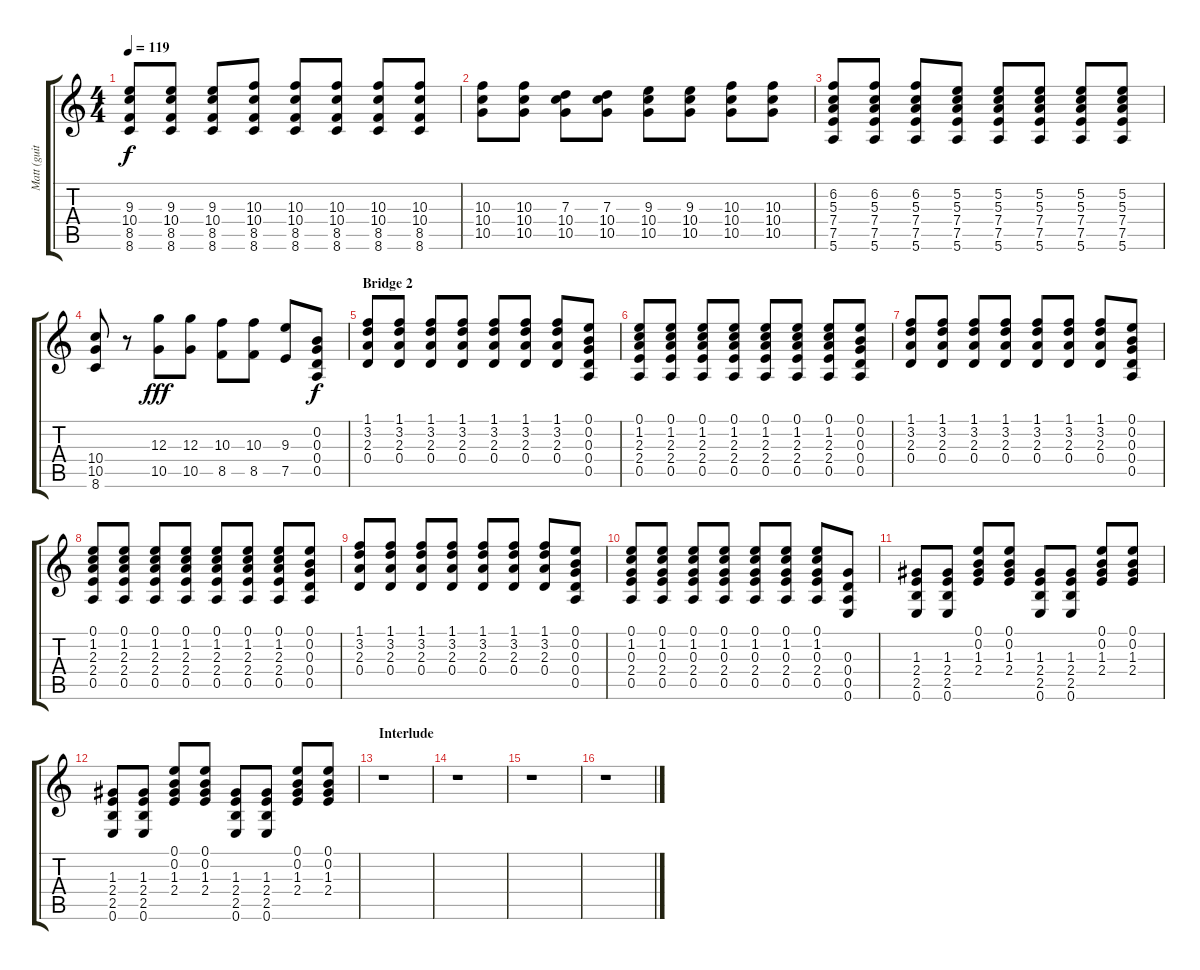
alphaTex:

\track ("Matt (guitar 2)" "Matt (guit") {instrument distortionguitar}
\staff {score tabs}
\tuning (E4 B3 G3 D3 A2 E2) {hide}
\ts (4 4)
\tempo 119
\clef g2
\ks c
(9.3 10.4 8.5 8.6).8{dy f} (9.3 10.4 8.5 8.6).8 (9.3 10.4 8.5 8.6).8 (10.3 10.4 8.5 8.6).8 (10.3 10.4 8.5 8.6).8 (10.3 10.4 8.5 8.6).8 (10.3 10.4 8.5 8.6).8 (10.3 10.4 8.5 8.6).8 |
(10.3 10.4 10.5).8 (10.3 10.4 10.5).8 (7.3 10.4 10.5).8 (7.3 10.4 10.5).8 (9.3 10.4 10.5).8 (9.3 10.4 10.5).8 (10.3 10.4 10.5).8 (10.3 10.4 10.5).8 |
(6.2 5.3 7.4 7.5 5.6).8 (6.2 5.3 7.4 7.5 5.6).8 (6.2 5.3 7.4 7.5 5.6).8 (5.2 5.3 7.4 7.5 5.6).8 (5.2 5.3 7.4 7.5 5.6).8 (5.2 5.3 7.4 7.5 5.6).8 (5.2 5.3 7.4 7.5 5.6).8 (5.2 5.3 7.4 7.5 5.6).8 |
(10.4 10.5 8.6).8 r.8 (12.3 10.5).8{dy fff} (12.3 10.5).8 (10.3 8.5).8 (10.3 8.5).8 (9.3 7.5).8 (0.2 0.3 0.4 0.5).8{dy f} |
\section ("" "Bridge 2")
(1.1 3.2 2.3 0.4).8 (1.1 3.2 2.3 0.4).8 (1.1 3.2 2.3 0.4).8 (1.1 3.2 2.3 0.4).8 (1.1 3.2 2.3 0.4).8 (1.1 3.2 2.3 0.4).8 (1.1 3.2 2.3 0.4).8 (0.1 0.2 0.3 0.4 0.5).8 |
(0.1 1.2 2.3 2.4 0.5).8 (0.1 1.2 2.3 2.4 0.5).8 (0.1 1.2 2.3 2.4 0.5).8 (0.1 1.2 2.3 2.4 0.5).8 (0.1 1.2 2.3 2.4 0.5).8 (0.1 1.2 2.3 2.4 0.5).8 (0.1 1.2 2.3 2.4 0.5).8 (0.1 0.2 0.3 0.4 0.5).8 |
(1.1 3.2 2.3 0.4).8 (1.1 3.2 2.3 0.4).8 (1.1 3.2 2.3 0.4).8 (1.1 3.2 2.3 0.4).8 (1.1 3.2 2.3 0.4).8 (1.1 3.2 2.3 0.4).8 (1.1 3.2 2.3 0.4).8 (0.1 0.2 0.3 0.4 0.5).8 |
(0.1 1.2 2.3 2.4 0.5).8 (0.1 1.2 2.3 2.4 0.5).8 (0.1 1.2 2.3 2.4 0.5).8 (0.1 1.2 2.3 2.4 0.5).8 (0.1 1.2 2.3 2.4 0.5).8 (0.1 1.2 2.3 2.4 0.5).8 (0.1 1.2 2.3 2.4 0.5).8 (0.1 0.2 0.3 0.4 0.5).8 |
(1.1 3.2 2.3 0.4).8 (1.1 3.2 2.3 0.4).8 (1.1 3.2 2.3 0.4).8 (1.1 3.2 2.3 0.4).8 (1.1 3.2 2.3 0.4).8 (1.1 3.2 2.3 0.4).8 (1.1 3.2 2.3 0.4).8 (0.1 0.2 0.3 0.4 0.5).8 |
(0.1 1.2 0.3 2.4 0.5).8 (0.1 1.2 0.3 2.4 0.5).8 (0.1 1.2 0.3 2.4 0.5).8 (0.1 1.2 0.3 2.4 0.5).8 (0.1 1.2 0.3 2.4 0.5).8 (0.1 1.2 0.3 2.4 0.5).8 (0.1 1.2 0.3 2.4 0.5).8 (0.3 0.4 0.5 0.6).8 |
(1.3 2.4 2.5 0.6).8 (1.3 2.4 2.5 0.6).8 (0.1 0.2 1.3 2.4).8 (0.1 0.2 1.3 2.4).8 (1.3 2.4 2.5 0.6).8 (1.3 2.4 2.5 0.6).8 (0.1 0.2 1.3 2.4).8 (0.1 0.2 1.3 2.4).8 |
(1.3 2.4 2.5 0.6).8 (1.3 2.4 2.5 0.6).8 (0.1 0.2 1.3 2.4).8 (0.1 0.2 1.3 2.4).8 (1.3 2.4 2.5 0.6).8 (1.3 2.4 2.5 0.6).8 (0.1 0.2 1.3 2.4).8 (0.1 0.2 1.3 2.4).8 |
\section ("" "Interlude")
r.1 |
r.1 |
r.1 |
r.1
